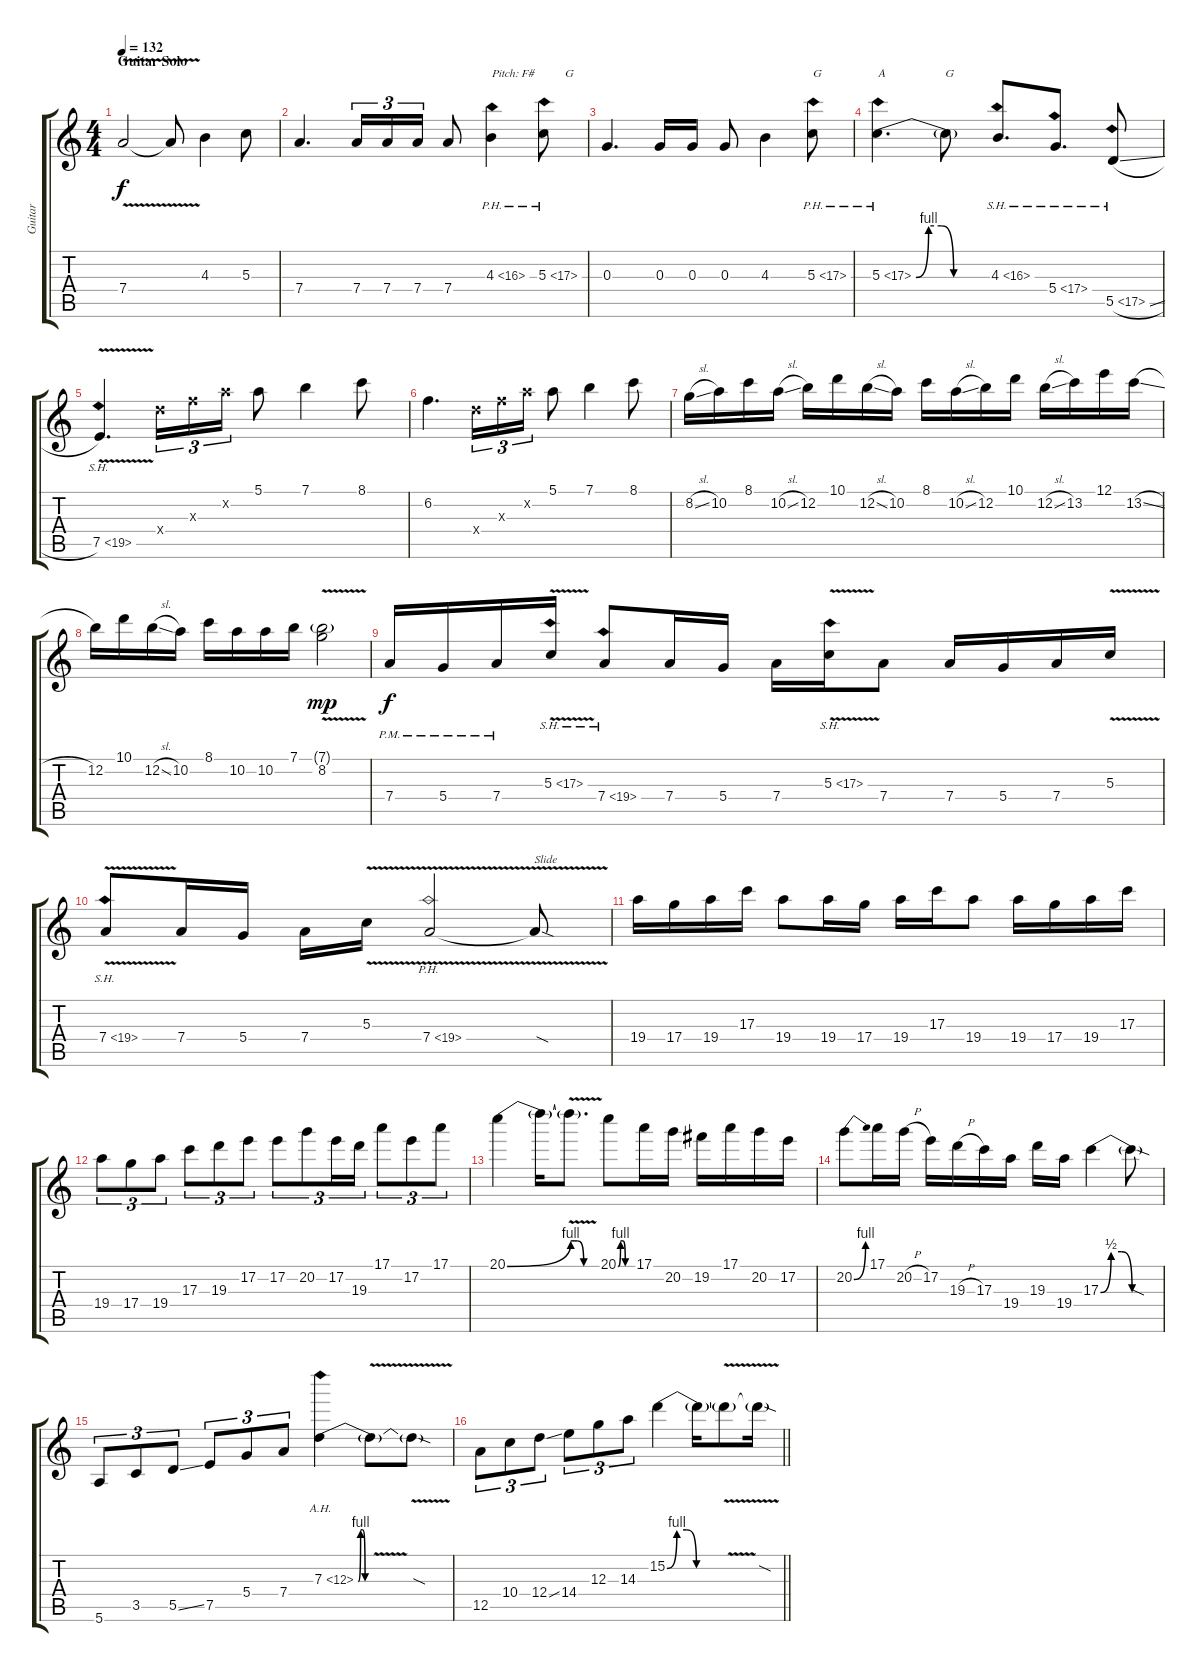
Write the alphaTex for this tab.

\track ("Guitar" "Guitar") {instrument distortionguitar}
\staff {score tabs}
\tuning (E4 B3 G3 D3 A2 E2) {hide}
\ts (4 4)
\section ("" "Guitar Solo")
\tempo 132
\clef g2
\ks c
7.4{v}.2{dy f volume 16 balance 8} 7.4{t}.8 4.3.4 5.3.8 |
7.4.4{d} 7.4.16{tu (3 2)} 7.4.16{tu (3 2)} 7.4.16{tu (3 2)} 7.4.8 4.3{ph 12}.4{txt "Pitch: F#"} 5.3{ph 12}.8{txt "       G"} |
0.3.4{d} 0.3.16 0.3.16 0.3.8 4.3.4 5.3{ph 12}.8{txt "G"} |
5.3{be (custom 0 0 10 4 20 4 30 0 60 0) ph 12}.4{d txt "A"} 5.3{t}.8{txt "G"} 4.3{sh 12}.8{d} 5.4{sh 12}.8{d} 5.5{sh 12 sl}.8 |
7.5{sh 12 v}.4{d} 12.4{x}.16{tu (3 2)} 10.3{x}.16{tu (3 2)} 10.2{x}.16{tu (3 2)} 5.1.8 7.1.4 8.1.8 |
6.2.4{d} 12.4{x}.16{tu (3 2)} 10.3{x}.16{tu (3 2)} 10.2{x}.16{tu (3 2)} 5.1.8 7.1.4 8.1.8 |
8.2{sl}.16 10.2.16 8.1.16 10.2{sl}.16 12.2.16 10.1.16 12.2{sl}.16 10.2.16 8.1.16 10.2{sl}.16 12.2.16 10.1.16 12.2{sl}.16 13.2.16 12.1.16 13.2{sl}.16 |
12.2.16 10.1.16 12.2{sl}.16 10.2.16 8.1.16 10.2.16 10.2.16 7.1.16 (7.1{g} 8.2{v}).2{dy mp} |
7.4{pm}.16{dy f} 5.4{pm}.16 7.4{pm}.16 5.3{sh 12 v}.16 7.4{sh 12}.8 7.4.16 5.4.16 7.4.16 5.3{sh 12 v}.16 7.4.8 7.4.16 5.4.16 7.4.16 5.3{v}.16 |
7.4{sh 12 v}.8 7.4.16 5.4.16 7.4.16 5.3{v}.16 7.4{ph 12 v}.2 7.4{sod t}.8{txt "Slide"} |
19.4.16 17.4.16 19.4.16 17.3.16 19.4.8 19.4.16 17.4.16 19.4.16 17.3.16 19.4.8 19.4.16 17.4.16 19.4.16 17.3.16 |
19.4.8{tu (3 2)} 17.4.8{tu (3 2)} 19.4.8{tu (3 2)} 17.3.8{tu (3 2)} 19.3.8{tu (3 2)} 17.2.8{tu (3 2)} 17.2.8{tu (3 2)} 20.2.8{tu (3 2)} 17.2.16{tu (3 2)} 19.3.16{tu (3 2)} 17.1.8{tu (3 2)} 17.2.8{tu (3 2)} 17.1.8{tu (3 2)} |
20.1{be (bend 0 0 60 4)}.4 20.1{t}.16 20.1{be (custom 0 4 15 4 30 0 60 0) v t}.8{d} 20.1{be (custom 0 0 10 4 20 4 30 0 60 0)}.8 17.1.16 20.2.16 19.2.16 17.1.16 20.2.16 17.2.16 |
20.2{be (bend 0 0 60 4)}.8 17.1.16 20.2{h}.16 17.2.16 19.3{h}.16 17.3.16 19.4.16 19.3.16 19.4.16 17.3{be (custom 0 0 10 2 20 2 30 0 60 0)}.4 17.3{sod t}.8 |
5.6.8{tu (3 2)} 3.5.8{tu (3 2)} 5.5{ss}.8{tu (3 2)} 7.5.8{tu (3 2)} 5.4.8{tu (3 2)} 7.4.8{tu (3 2)} 7.3{be (custom 0 0 10 4 20 4 30 0 60 0) ah 5}.4 7.3{v t}.8 7.3{sod t}.8 |
\barLineRight lightlight
12.5.8{tu (3 2)} 10.4.8{tu (3 2)} 12.4{ss}.8{tu (3 2)} 14.4.8{tu (3 2)} 12.3.8{tu (3 2)} 14.3.8{tu (3 2)} 15.2{be (custom 0 0 10 4 20 4 30 0 60 0)}.4 15.2{t}.16 15.2{v t}.8 15.2{v sod t}.16
